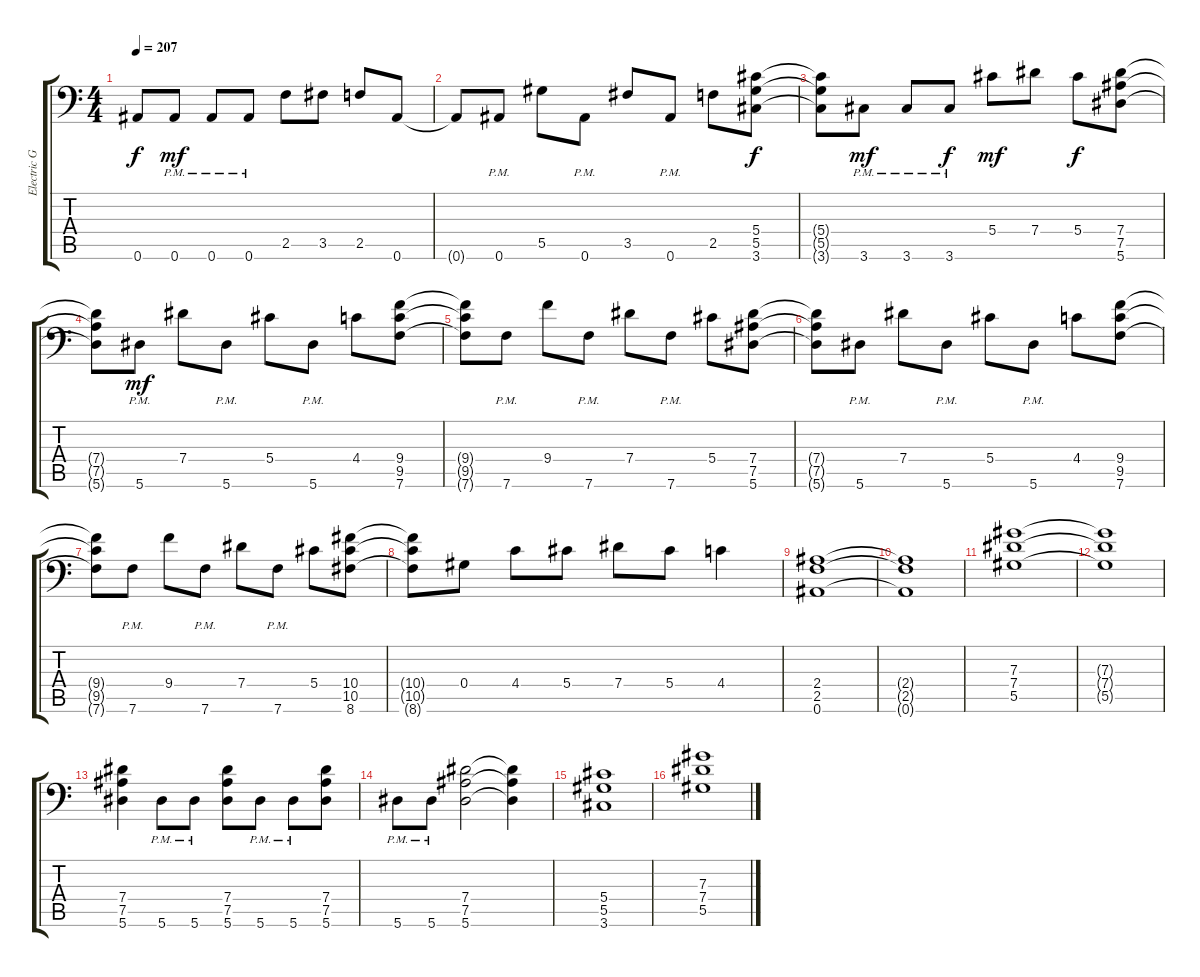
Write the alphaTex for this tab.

\track ("Electric Guitar 1" "Electric G") {instrument distortionguitar}
\staff {score tabs}
\tuning (Bb3 F3 Db3 Ab2 Eb2 Bb1) {hide}
\ts (4 4)
\tempo 207
\clef f4
\ks c
0.6{t}.8{dy f} 0.6{pm}.8{dy mf} 0.6{pm}.8 0.6{pm}.8 2.5.8 3.5.8 2.5.8 0.6.8 |
0.6{t}.8 0.6{pm}.8 5.5.8 0.6{pm}.8 3.5.8 0.6{pm}.8 2.5.8 (5.4 5.5 3.6).8{dy f} |
(5.4{t} 5.5{t} 3.6{t}).8 3.6{pm}.8{dy mf} 3.6{pm}.8 3.6{pm}.8{dy f} 5.4.8{dy mf} 7.4.8 5.4.8{dy f} (7.4 7.5 5.6).8 |
(7.4{t} 7.5{t} 5.6{t}).8 5.6{pm}.8{dy mf} 7.4.8 5.6{pm}.8 5.4.8 5.6{pm}.8 4.4.8 (9.4 9.5 7.6).8 |
(9.4{t} 9.5{t} 7.6{t}).8 7.6{pm}.8 9.4.8 7.6{pm}.8 7.4.8 7.6{pm}.8 5.4.8 (7.4 7.5 5.6).8 |
(7.4{t} 7.5{t} 5.6{t}).8 5.6{pm}.8 7.4.8 5.6{pm}.8 5.4.8 5.6{pm}.8 4.4.8 (9.4 9.5 7.6).8 |
(9.4{t} 9.5{t} 7.6{t}).8 7.6{pm}.8 9.4.8 7.6{pm}.8 7.4.8 7.6{pm}.8 5.4.8 (10.4 10.5 8.6).8 |
(10.4{t} 10.5{t} 8.6{t}).8 0.4.8 4.4.8 5.4.8 7.4.8 5.4.8 4.4.4 |
(2.4 2.5 0.6).1 |
(2.4{t} 2.5{t} 0.6{t}).1 |
(7.3 7.4 5.5).1 |
(7.3{t} 7.4{t} 5.5{t}).1 |
(7.4 7.5 5.6).4 5.6{pm}.8 5.6{pm}.8 (7.4 7.5 5.6).8 5.6{pm}.8 5.6{pm}.8 (7.4 7.5 5.6).8 |
5.6{pm}.8 5.6{pm}.8 (7.4 7.5 5.6).2 (7.4{t} 7.5{t} 5.6{t}).4 |
(5.4 5.5 3.6).1 |
(7.3 7.4 5.5).1
